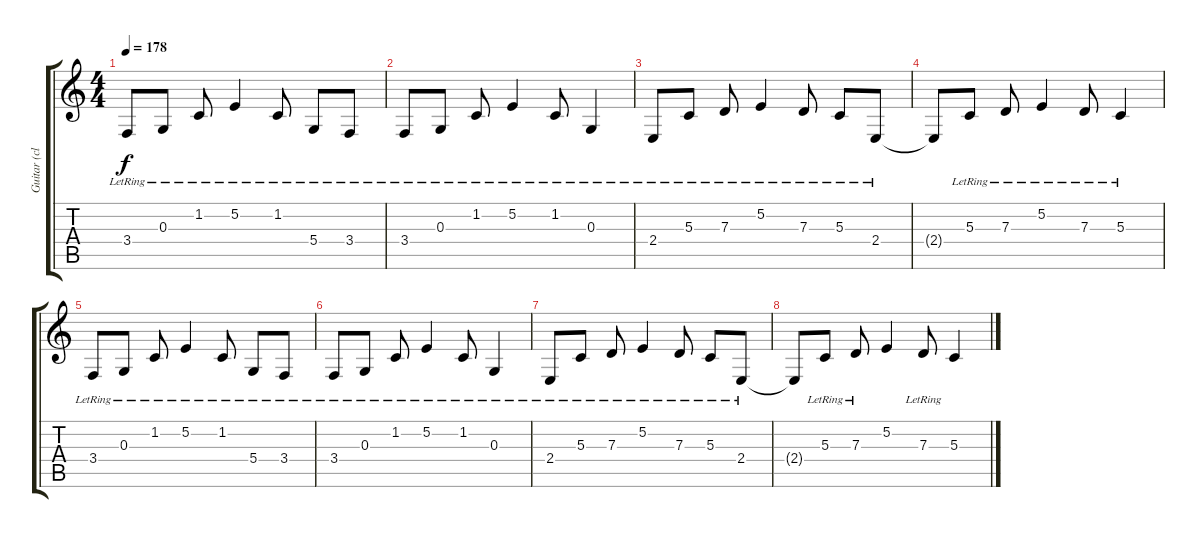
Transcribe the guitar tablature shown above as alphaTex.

\track ("Guitar (clean) R" "Guitar (cl") {instrument sitar}
\staff {score tabs}
\tuning (E4 B3 G3 D3 A2 D2) {hide}
\ts (4 4)
\tempo 178
\clef g2
\ks c
3.4{lr}.8{dy f} 0.3{lr}.8 1.2{lr}.8 5.2{lr}.4 1.2{lr}.8 5.4{lr}.8 3.4{lr}.8 |
3.4{lr}.8 0.3{lr}.8 1.2{lr}.8 5.2{lr}.4 1.2{lr}.8 0.3{lr}.4 |
2.4{lr}.8 5.3{lr}.8 7.3{lr}.8 5.2{lr}.4 7.3{lr}.8 5.3{lr}.8 2.4{lr}.8 |
2.4{t}.8 5.3{lr}.8 7.3{lr}.8 5.2{lr}.4 7.3{lr}.8 5.3{lr}.4 |
3.4{lr}.8 0.3{lr}.8 1.2{lr}.8 5.2{lr}.4 1.2{lr}.8 5.4{lr}.8 3.4{lr}.8 |
3.4{lr}.8 0.3{lr}.8 1.2{lr}.8 5.2{lr}.4 1.2{lr}.8 0.3{lr}.4 |
2.4{lr}.8 5.3{lr}.8 7.3{lr}.8 5.2{lr}.4 7.3{lr}.8 5.3{lr}.8 2.4{lr}.8 |
2.4{t}.8 5.3{lr}.8 7.3{lr}.8 5.2.4 7.3{lr}.8 5.3.4
